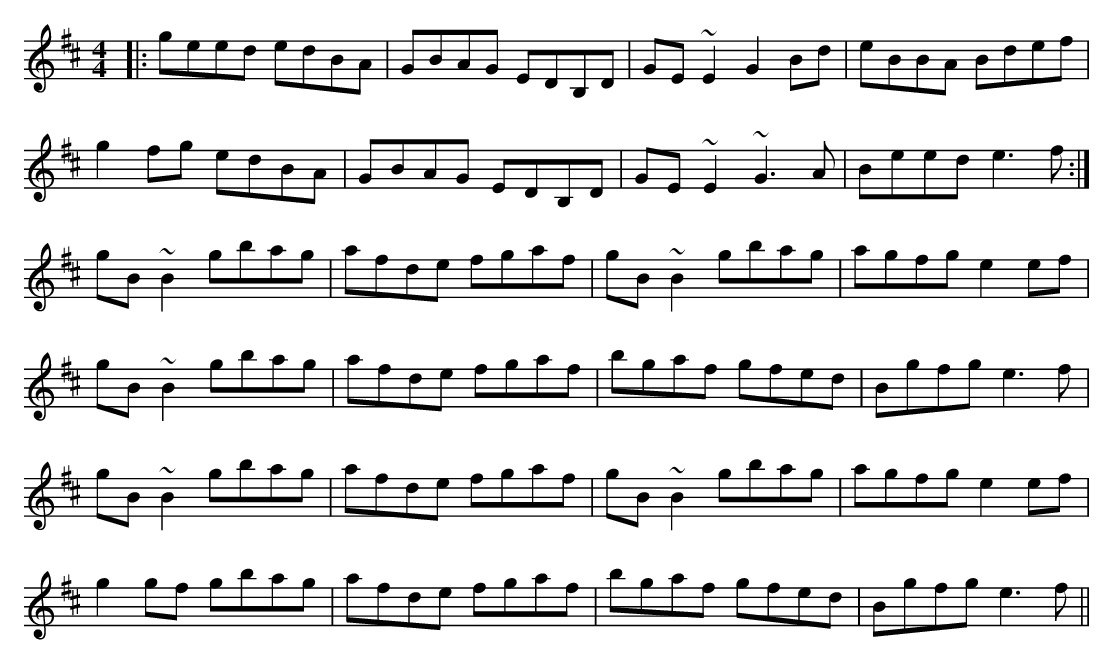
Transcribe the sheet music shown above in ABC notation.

X:1
M:4/4
K:Edor
|:geed edBA|GBAG EDB,D|GE~E2 G2Bd|eBBA Bdef|
g2fg edBA|GBAG EDB,D|GE~E2 ~G3A|Beed e3f:|
gB~B2 gbag|afde fgaf|gB~B2 gbag|agfg e2ef|
gB~B2 gbag|afde fgaf|bgaf gfed|Bgfg e3f|
gB~B2 gbag|afde fgaf|gB~B2 gbag|agfg e2ef|
g2gf gbag|afde fgaf|bgaf gfed|Bgfg e3f||
